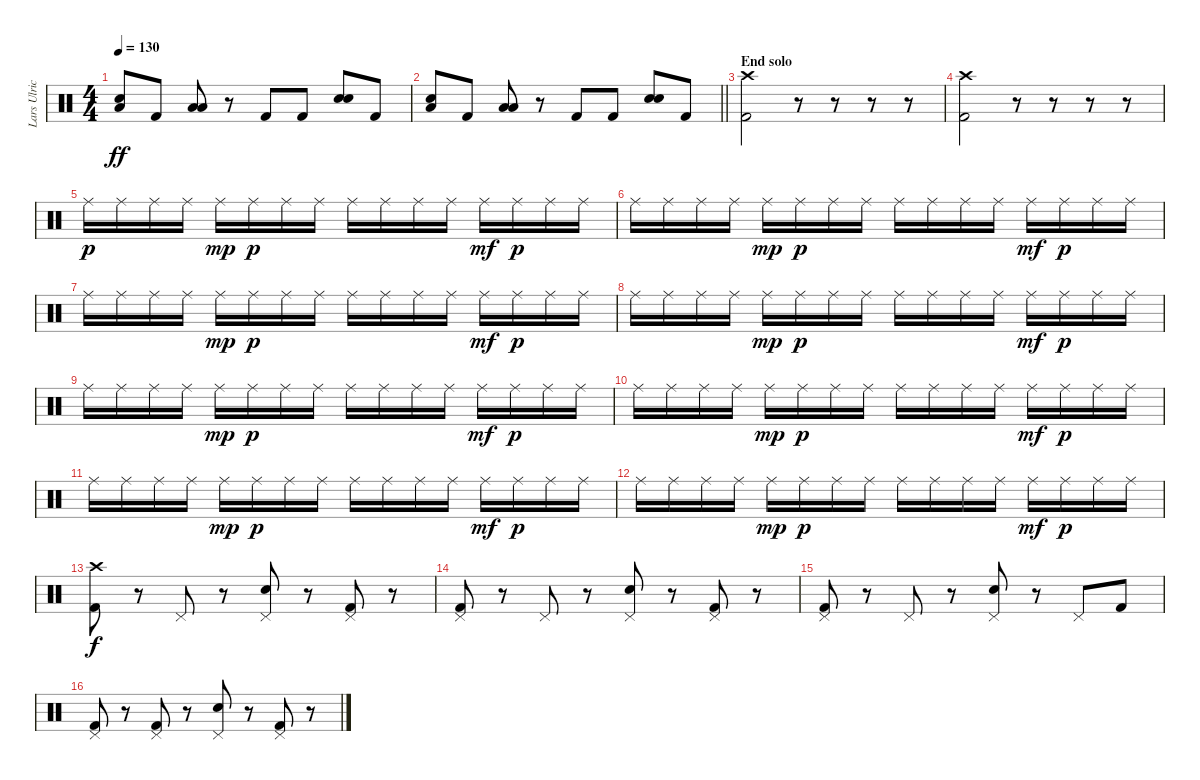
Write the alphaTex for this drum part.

\track ("Lars Ulrich" "Lars Ulric") {instrument percussion}
\staff {score}
\articulation defaults
\ts (4 4)
\tempo 130
\clef neutral
\ks c
("Electric Snare (hit)" "Low Tom (hit)").8{dy ff} "Kick (hit) 2".8 ("Low Tom (hit)" "Low Tom (hit)").8 r.8 "Kick (hit) 2".8 "Kick (hit) 2".8 ("Electric Snare (hit)" "Electric Snare (hit)").8{bd 240} "Kick (hit) 2".8 |
\barLineRight lightlight
("Electric Snare (hit)" "Low Tom (hit)").8 "Kick (hit) 2".8 ("Low Tom (hit)" "Low Tom (hit)").8 r.8 "Kick (hit) 2".8 "Kick (hit) 2".8 ("Electric Snare (hit)" "Electric Snare (hit)").8{bd 240} "Kick (hit) 2".8 |
\section ("" "End solo")
("Crash high (hit)" "Kick (hit) 2").2 r.8 r.8 r.8 r.8 |
("Crash high (hit)" "Kick (hit) 2").2 r.8 r.8 r.8 r.8 |
"Ride (middle)".16{dy p} "Ride (middle)".16 "Ride (middle)".16 "Ride (middle)".16 "Ride (middle)".16{dy mp} "Ride (middle)".16{dy p} "Ride (middle)".16 "Ride (middle)".16 "Ride (middle)".16 "Ride (middle)".16 "Ride (middle)".16 "Ride (middle)".16 "Ride (middle)".16{dy mf} "Ride (middle)".16{dy p} "Ride (middle)".16 "Ride (middle)".16 |
"Ride (middle)".16 "Ride (middle)".16 "Ride (middle)".16 "Ride (middle)".16 "Ride (middle)".16{dy mp} "Ride (middle)".16{dy p} "Ride (middle)".16 "Ride (middle)".16 "Ride (middle)".16 "Ride (middle)".16 "Ride (middle)".16 "Ride (middle)".16 "Ride (middle)".16{dy mf} "Ride (middle)".16{dy p} "Ride (middle)".16 "Ride (middle)".16 |
"Ride (middle)".16 "Ride (middle)".16 "Ride (middle)".16 "Ride (middle)".16 "Ride (middle)".16{dy mp} "Ride (middle)".16{dy p} "Ride (middle)".16 "Ride (middle)".16 "Ride (middle)".16 "Ride (middle)".16 "Ride (middle)".16 "Ride (middle)".16 "Ride (middle)".16{dy mf} "Ride (middle)".16{dy p} "Ride (middle)".16 "Ride (middle)".16 |
"Ride (middle)".16 "Ride (middle)".16 "Ride (middle)".16 "Ride (middle)".16 "Ride (middle)".16{dy mp} "Ride (middle)".16{dy p} "Ride (middle)".16 "Ride (middle)".16 "Ride (middle)".16 "Ride (middle)".16 "Ride (middle)".16 "Ride (middle)".16 "Ride (middle)".16{dy mf} "Ride (middle)".16{dy p} "Ride (middle)".16 "Ride (middle)".16 |
"Ride (middle)".16 "Ride (middle)".16 "Ride (middle)".16 "Ride (middle)".16 "Ride (middle)".16{dy mp} "Ride (middle)".16{dy p} "Ride (middle)".16 "Ride (middle)".16 "Ride (middle)".16 "Ride (middle)".16 "Ride (middle)".16 "Ride (middle)".16 "Ride (middle)".16{dy mf} "Ride (middle)".16{dy p} "Ride (middle)".16 "Ride (middle)".16 |
"Ride (middle)".16 "Ride (middle)".16 "Ride (middle)".16 "Ride (middle)".16 "Ride (middle)".16{dy mp} "Ride (middle)".16{dy p} "Ride (middle)".16 "Ride (middle)".16 "Ride (middle)".16 "Ride (middle)".16 "Ride (middle)".16 "Ride (middle)".16 "Ride (middle)".16{dy mf} "Ride (middle)".16{dy p} "Ride (middle)".16 "Ride (middle)".16 |
"Ride (middle)".16 "Ride (middle)".16 "Ride (middle)".16 "Ride (middle)".16 "Ride (middle)".16{dy mp} "Ride (middle)".16{dy p} "Ride (middle)".16 "Ride (middle)".16 "Ride (middle)".16 "Ride (middle)".16 "Ride (middle)".16 "Ride (middle)".16 "Ride (middle)".16{dy mf} "Ride (middle)".16{dy p} "Ride (middle)".16 "Ride (middle)".16 |
"Ride (middle)".16 "Ride (middle)".16 "Ride (middle)".16 "Ride (middle)".16 "Ride (middle)".16{dy mp} "Ride (middle)".16{dy p} "Ride (middle)".16 "Ride (middle)".16 "Ride (middle)".16 "Ride (middle)".16 "Ride (middle)".16 "Ride (middle)".16 "Ride (middle)".16{dy mf} "Ride (middle)".16{dy p} "Ride (middle)".16 "Ride (middle)".16 |
("Crash high (hit)" "Kick (hit) 2").8{dy f} r.8 "Pedal Hi-Hat (hit)".8 r.8 ("Pedal Hi-Hat (hit)" "Electric Snare (hit)").8 r.8 ("Pedal Hi-Hat (hit)" "Kick (hit) 2").8 r.8 |
("Pedal Hi-Hat (hit)" "Kick (hit) 2").8 r.8 "Pedal Hi-Hat (hit)".8 r.8 ("Pedal Hi-Hat (hit)" "Electric Snare (hit)").8 r.8 ("Pedal Hi-Hat (hit)" "Kick (hit) 2").8 r.8 |
("Pedal Hi-Hat (hit)" "Kick (hit) 2").8 r.8 "Pedal Hi-Hat (hit)".8 r.8 ("Pedal Hi-Hat (hit)" "Electric Snare (hit)").8 r.8 "Pedal Hi-Hat (hit)".8 "Kick (hit) 2".8 |
("Pedal Hi-Hat (hit)" "Kick (hit) 2").8 r.8 ("Pedal Hi-Hat (hit)" "Kick (hit) 2").8 r.8 ("Pedal Hi-Hat (hit)" "Electric Snare (hit)").8 r.8 ("Pedal Hi-Hat (hit)" "Kick (hit) 2").8 r.8
